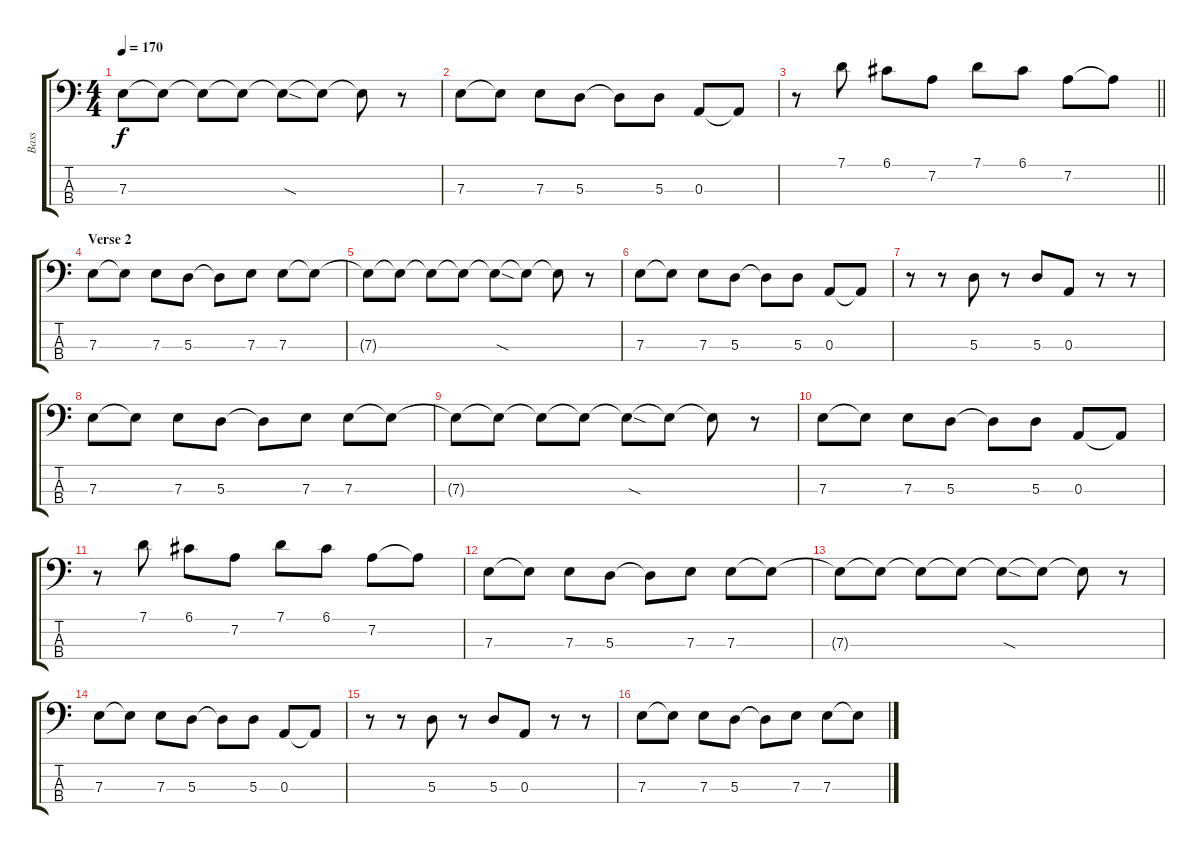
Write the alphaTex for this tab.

\track ("Bass" "Bass") {instrument electricbassfinger}
\staff {score tabs}
\tuning (G2 D2 A1 E1) {hide}
\ts (4 4)
\tempo 170
\clef f4
\ks c
7.3{t}.8{dy f} 7.3{t}.8 7.3{t}.8 7.3{t}.8 7.3{sod t}.8 7.3{t}.8 7.3{t}.8 r.8 |
7.3.8 7.3{t}.8 7.3.8 5.3.8 5.3{t}.8 5.3.8 0.3.8 0.3{t}.8 |
\barLineRight lightlight
r.8 7.1.8 6.1.8 7.2.8 7.1.8 6.1.8 7.2.8 7.2{t}.8 |
\section ("" "Verse 2")
7.3.8 7.3{t}.8 7.3.8 5.3.8 5.3{t}.8 7.3.8 7.3.8 7.3{t}.8 |
7.3{t}.8 7.3{t}.8 7.3{t}.8 7.3{t}.8 7.3{sod t}.8 7.3{t}.8 7.3{t}.8 r.8 |
7.3.8 7.3{t}.8 7.3.8 5.3.8 5.3{t}.8 5.3.8 0.3.8 0.3{t}.8 |
r.8 r.8 5.3.8 r.8 5.3.8 0.3.8 r.8 r.8 |
7.3.8 7.3{t}.8 7.3.8 5.3.8 5.3{t}.8 7.3.8 7.3.8 7.3{t}.8 |
7.3{t}.8 7.3{t}.8 7.3{t}.8 7.3{t}.8 7.3{sod t}.8 7.3{t}.8 7.3{t}.8 r.8 |
7.3.8 7.3{t}.8 7.3.8 5.3.8 5.3{t}.8 5.3.8 0.3.8 0.3{t}.8 |
r.8 7.1.8 6.1.8 7.2.8 7.1.8 6.1.8 7.2.8 7.2{t}.8 |
7.3.8 7.3{t}.8 7.3.8 5.3.8 5.3{t}.8 7.3.8 7.3.8 7.3{t}.8 |
7.3{t}.8 7.3{t}.8 7.3{t}.8 7.3{t}.8 7.3{sod t}.8 7.3{t}.8 7.3{t}.8 r.8 |
7.3.8 7.3{t}.8 7.3.8 5.3.8 5.3{t}.8 5.3.8 0.3.8 0.3{t}.8 |
r.8 r.8 5.3.8 r.8 5.3.8 0.3.8 r.8 r.8 |
7.3.8 7.3{t}.8 7.3.8 5.3.8 5.3{t}.8 7.3.8 7.3.8 7.3{t}.8
